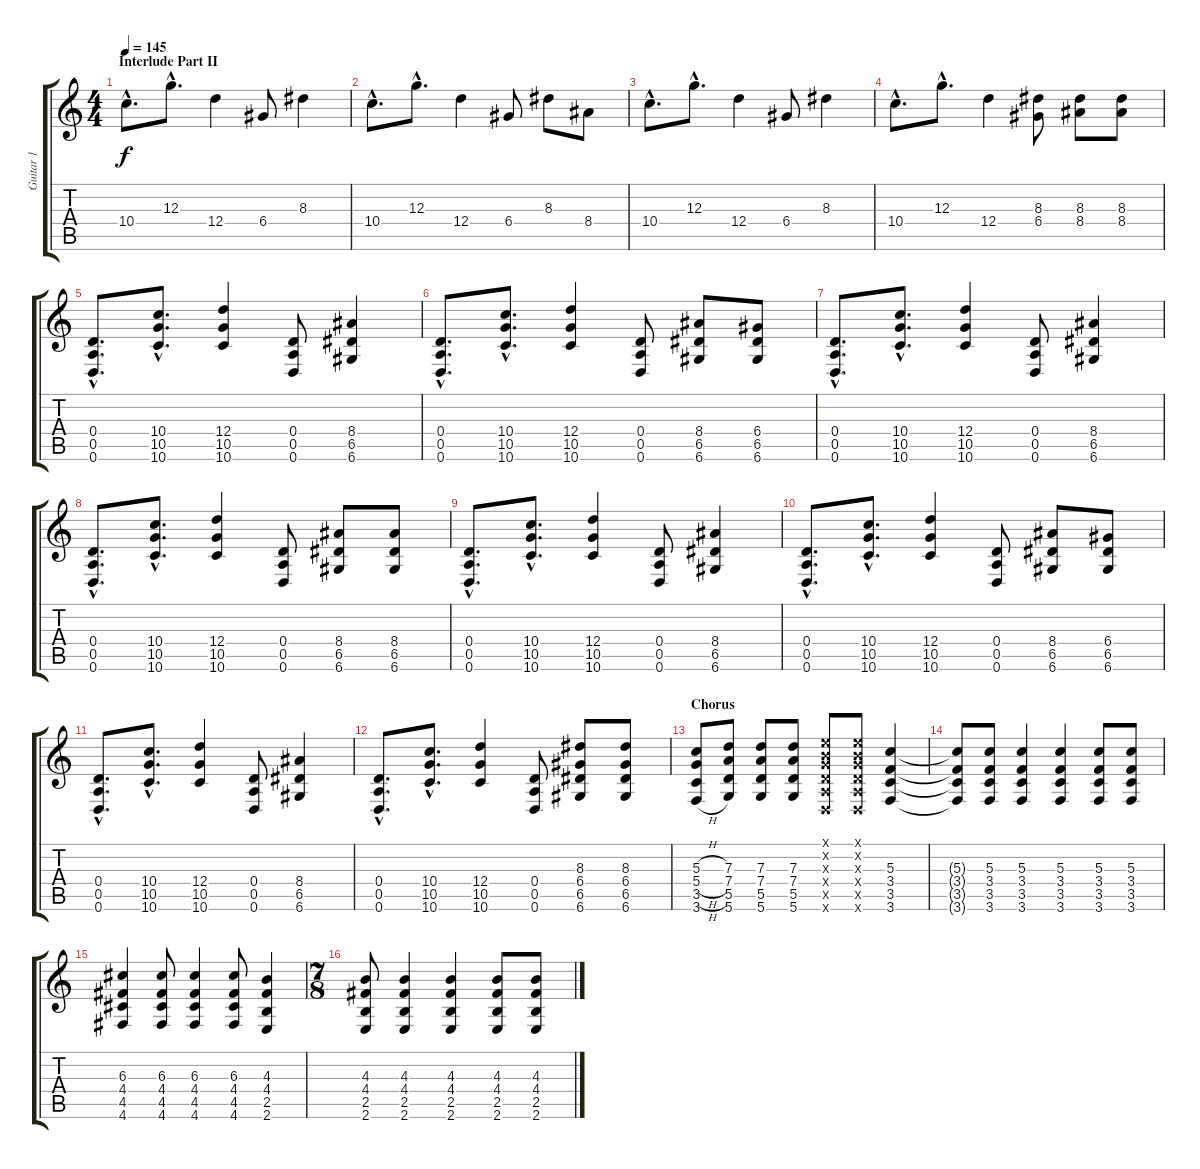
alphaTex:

\track ("Guitar 1" "Guitar 1") {instrument distortionguitar}
\staff {score tabs}
\tuning (E4 B3 G3 D3 A2 D2) {hide}
\ts (4 4)
\section ("" "Interlude Part II")
\tempo 145
\clef g2
\ks c
10.4{hac}.8{d dy f volume 13} 12.3{hac}.8{d} 12.4.4 6.4.8 8.3.4 |
10.4{hac}.8{d} 12.3{hac}.8{d} 12.4.4 6.4.8 8.3.8 8.4.8 |
10.4{hac}.8{d} 12.3{hac}.8{d} 12.4.4 6.4.8 8.3.4 |
10.4{hac}.8{d} 12.3{hac}.8{d} 12.4.4 (8.3 6.4).8 (8.3 8.4).8 (8.3 8.4).8 |
(0.4{hac} 0.5{hac} 0.6{hac}).8{d} (10.4{hac} 10.5{hac} 10.6{hac}).8{d} (12.4 10.5 10.6).4 (0.4 0.5 0.6).8 (8.4 6.5 6.6).4 |
(0.4{hac} 0.5{hac} 0.6{hac}).8{d} (10.4{hac} 10.5{hac} 10.6{hac}).8{d} (12.4 10.5 10.6).4 (0.4 0.5 0.6).8 (8.4 6.5 6.6).8 (6.4 6.5 6.6).8 |
(0.4{hac} 0.5{hac} 0.6{hac}).8{d} (10.4{hac} 10.5{hac} 10.6{hac}).8{d} (12.4 10.5 10.6).4 (0.4 0.5 0.6).8 (8.4 6.5 6.6).4 |
(0.4{hac} 0.5{hac} 0.6{hac}).8{d} (10.4{hac} 10.5{hac} 10.6{hac}).8{d} (12.4 10.5 10.6).4 (0.4 0.5 0.6).8 (8.4 6.5 6.6).8 (8.4 6.5 6.6).8 |
(0.4{hac} 0.5{hac} 0.6{hac}).8{d} (10.4{hac} 10.5{hac} 10.6{hac}).8{d} (12.4 10.5 10.6).4 (0.4 0.5 0.6).8 (8.4 6.5 6.6).4 |
(0.4{hac} 0.5{hac} 0.6{hac}).8{d} (10.4{hac} 10.5{hac} 10.6{hac}).8{d} (12.4 10.5 10.6).4 (0.4 0.5 0.6).8 (8.4 6.5 6.6).8 (6.4 6.5 6.6).8 |
(0.4{hac} 0.5{hac} 0.6{hac}).8{d} (10.4{hac} 10.5{hac} 10.6{hac}).8{d} (12.4 10.5 10.6).4 (0.4 0.5 0.6).8 (8.4 6.5 6.6).4 |
(0.4{hac} 0.5{hac} 0.6{hac}).8{d} (10.4{hac} 10.5{hac} 10.6{hac}).8{d} (12.4 10.5 10.6).4 (0.4 0.5 0.6).8 (8.3 6.4 6.5 6.6).8 (8.3 6.4 6.5 6.6).8 |
\section ("" "Chorus")
(5.3{h} 5.4{h} 3.5{h} 3.6{h}).8 (7.3 7.4 5.5 5.6).8 (7.3 7.4 5.5 5.6).8 (7.3 7.4 5.5 5.6).8 (0.1{x} 0.2{x} 0.3{x} 0.4{x} 0.5{x} 0.6{x}).8 (0.1{x} 0.2{x} 0.3{x} 0.4{x} 0.5{x} 0.6{x}).8 (5.3 3.4 3.5 3.6).4 |
(5.3{t} 3.4{t} 3.5{t} 3.6{t}).8 (5.3 3.4 3.5 3.6).8 (5.3 3.4 3.5 3.6).4 (5.3 3.4 3.5 3.6).4 (5.3 3.4 3.5 3.6).8 (5.3 3.4 3.5 3.6).8 |
(6.3 4.4 4.5 4.6).4 (6.3 4.4 4.5 4.6).8 (6.3 4.4 4.5 4.6).4 (6.3 4.4 4.5 4.6).8 (4.3 4.4 2.5 2.6).4 |
\ts (7 8)
(4.3 4.4 2.5 2.6).8 (4.3 4.4 2.5 2.6).4 (4.3 4.4 2.5 2.6).4 (4.3 4.4 2.5 2.6).8 (4.3 4.4 2.5 2.6).8
